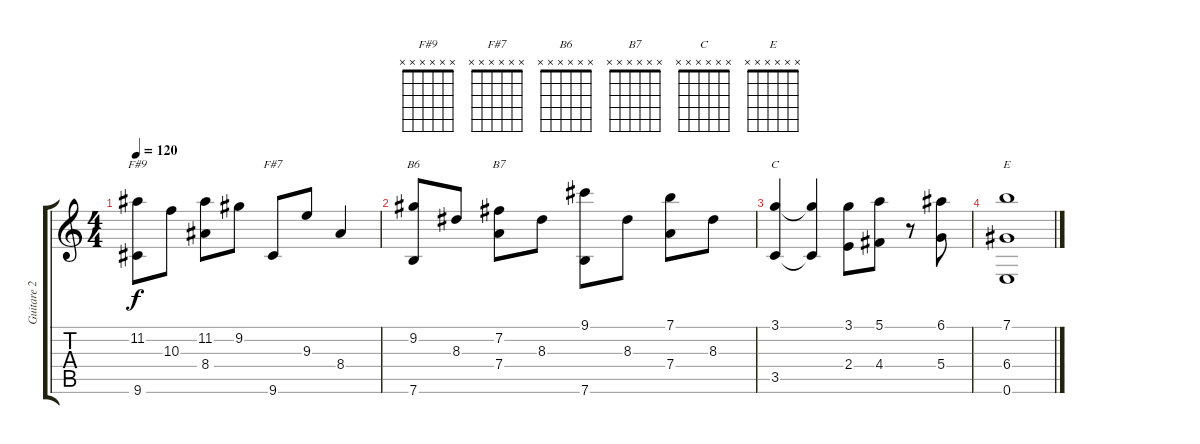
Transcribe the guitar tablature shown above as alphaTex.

\track ("Guitare 2" "Guitare 2") {instrument acousticguitarsteel}
\staff {score tabs}
\tuning (E4 B3 G3 D3 A2 E2) {hide}
\chord ("F#9" x x x x x x) {firstfret 0}
\chord ("F#7" x x x x x x) {firstfret 0}
\chord ("B6" x x x x x x) {firstfret 0}
\chord ("B7" x x x x x x) {firstfret 0}
\chord ("C" x x x x x x) {firstfret 0}
\chord ("E" x x x x x x) {firstfret 0}
\ts (4 4)
\tempo 120
\clef g2
\ks c
(11.2 9.6).8{ch "F#9" dy f} 10.3.8 (11.2 8.4).8 9.2.8 9.6.8{ch "F#7"} 9.3.8 8.4.4 |
(9.2 7.6).8{ch "B6"} 8.3.8 (7.2 7.4).8{ch "B7"} 8.3.8 (9.1 7.6).8 8.3.8 (7.1 7.4).8 8.3.8 |
(3.1 3.5).4{ch "C"} (3.1{t} 3.5{t}).4 (3.1 2.4).8 (5.1 4.4).8 r.8 (6.1 5.4).8 |
(7.1 6.4 0.6).1{ch "E"}
